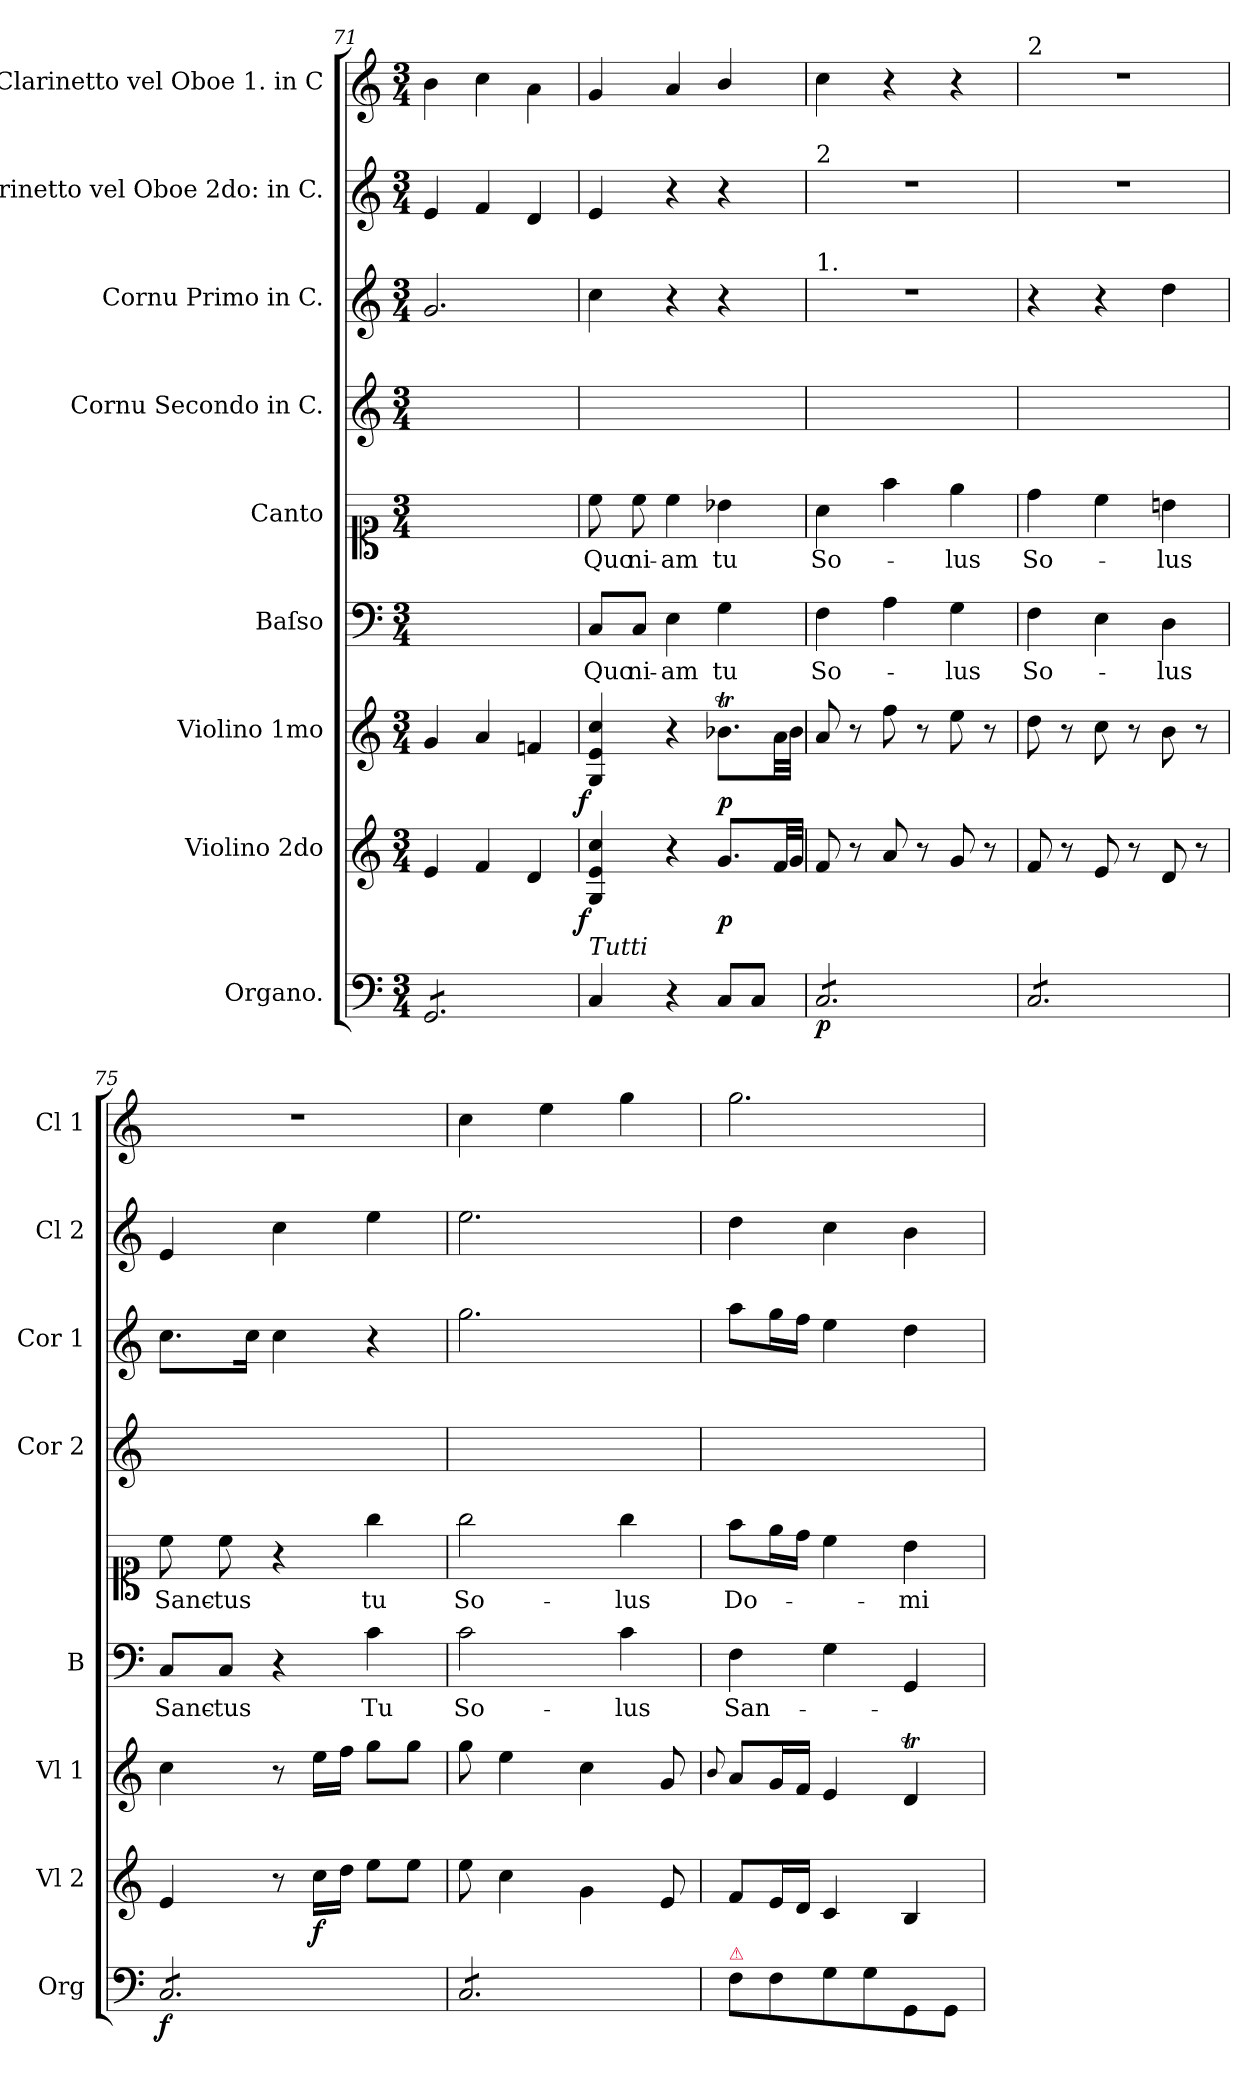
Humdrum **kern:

**kern	**dynam	**kern	**dynam	**kern	**dynam	**kern	**text	**kern	**text	**kern	**kern	**kern	**kern
*part9	*part9	*part8	*part8	*part7	*part7	*part6	*part6	*part5	*part5	*part4	*part3	*part2	*part1
*staff9	*staff9	*staff8	*staff8	*staff7	*staff7	*staff6	*staff6	*staff5	*staff5	*staff4	*staff3	*staff2	*staff1
*I"Organo.	*	*I"Violino 2do	*	*I"Violino 1mo	*	*I"Baſso	*	*I"Canto	*	*I"Cornu Secondo in C.	*I"Cornu Primo in C.	*I"Clarinetto vel Oboe 2do: in C.	*I"Clarinetto vel Oboe 1. in C
*I'Org	*	*I'Vl 2	*	*I'Vl 1	*	*I'B	*	*	*	*I'Cor 2	*I'Cor 1	*I'Cl 2	*I'Cl 1
*clefF4	*	*clefG2	*	*clefG2	*	*clefF4	*	*clefC1	*	*clefG2	*clefG2	*clefG2	*clefG2
*k[]	*	*k[]	*	*k[]	*	*k[]	*	*k[]	*	*k[]	*k[]	*k[]	*k[]
*M3/4	*	*M3/4	*	*M3/4	*	*M3/4	*	*M3/4	*	*M3/4	*M3/4	*M3/4	*M3/4
=71	=71	=71	=71	=71	=71	=71	=71	=71	=71	=71	=71	=71	=71
*tremolo	*	*	*	*	*	*	*	*	*	*	*	*	*
8GG/L	.	4e/	.	4g/	.	2.ryy	.	2.ryy	.	2.ryy	2.g/	4e/	4b\
8GG/	.	.	.	.	.	.	.	.	.	.	.	.	.
8GG/	.	4f/	.	4a/	.	.	.	.	.	.	.	4f/	4cc\
8GG/	.	.	.	.	.	.	.	.	.	.	.	.	.
8GG/	.	4d/	.	4fn/	.	.	.	.	.	.	.	4d/	4a\
8GG/J	.	.	.	.	.	.	.	.	.	.	.	.	.
*Xtremolo	*	*	*	*	*	*	*	*	*	*	*	*	*
=72	=72	=72	=72	=72	=72	=72	=72	=72	=72	=72	=72	=72	=72
!LO:TX:a:i:t=Tutti	!	!	!	!	!	!	!	!	!	!	!	!	!
!	!	!	!LO:DY:rj	!	!LO:DY:b:rj	!	!	!	!	!	!	!	!
4C/	.	4G/ 4e/ 4cc/	f.	4G/ 4e/ 4cc/	f	8C/L	Quo-	8cc\	Quo-	2.ryy	4cc\	4e/	4g/
.	.	.	.	.	.	8C/J	-ni-	8cc\	-ni-	.	.	.	.
4r	.	4r	.	4r	.	4E\	-am	4cc\	-am	.	4r	4r	4a/
!	!	!	!	!	!LO:DY:b	!	!	!	!	!	!	!	!
8C/L	.	8.g/L	p	8.b-XT\L	p	4G\	tu	4b-X\	tu	.	4r	4r	4b/
8C/J	.	.	.	.	.	.	.	.	.	.	.	.	.
.	.	32f/LL	.	32a\LL	.	.	.	.	.	.	.	.	.
.	.	32g/JJJ	.	32b-\JJJ	.	.	.	.	.	.	.	.	.
=73	=73	=73	=73	=73	=73	=73	=73	=73	=73	=73	=73	=73	=73
!	!	!	!	!	!	!	!	!	!	!	!	!LO:TX:a:t=2	!
!	!	!	!	!	!	!	!	!	!	!	!LO:TX:a:t=1.	!	!
*tremolo	*	*	*	*	*	*	*	*	*	*	*	*	*
8C/L	p	8f/	.	8a/	.	4F\	So-	4a\	So-	2.ryy	2.r	2.r	4cc\
8C/	.	8r	.	8r	.	.	.	.	.	.	.	.	.
8C/	.	8a/	.	8ff\	.	4A\	.	4ff\	.	.	.	.	4r
8C/	.	8r	.	8r	.	.	.	.	.	.	.	.	.
8C/	.	8g/	.	8ee\	.	4G\	-lus	4ee\	-lus	.	.	.	4r
8C/J	.	8r	.	8r	.	.	.	.	.	.	.	.	.
=74	=74	=74	=74	=74	=74	=74	=74	=74	=74	=74	=74	=74	=74
!	!	!	!	!	!	!	!	!	!	!	!	!	!LO:TX:a:t=2
8C/L	.	8f/	.	8dd\	.	4F\	So-	4dd\	So-	2.ryy	4r	2.r	2.r
8C/	.	8r	.	8r	.	.	.	.	.	.	.	.	.
8C/	.	8e/	.	8cc\	.	4E\	.	4cc\	.	.	4r	.	.
8C/	.	8r	.	8r	.	.	.	.	.	.	.	.	.
8C/	.	8d/	.	8b\	.	4D\	-lus	4bn\	-lus	.	4dd\	.	.
8C/J	.	8r	.	8r	.	.	.	.	.	.	.	.	.
=75	=75	=75	=75	=75	=75	=75	=75	=75	=75	=75	=75	=75	=75
8C/L	f	4e/	.	4cc\	.	8C/L	Sanc-	8cc\	Sanc-	2.ryy	8.cc\L	4e/	2.r
8C/	.	.	.	.	.	8C/J	-tus	8cc\	-tus	.	.	.	.
.	.	.	.	.	.	.	.	.	.	.	16cc\Jk	.	.
8C/	.	8r	.	8r	.	4r	.	4r	.	.	4cc\	4cc\	.
8C/	.	16cc\LL	f	16ee\LL	.	.	.	.	.	.	.	.	.
.	.	16dd\JJ	.	16ff\JJ	.	.	.	.	.	.	.	.	.
8C/	.	8ee\L	.	8gg\L	.	4c\	Tu	4gg\	tu	.	4r	4ee\	.
8C/J	.	8ee\J	.	8gg\J	.	.	.	.	.	.	.	.	.
=76	=76	=76	=76	=76	=76	=76	=76	=76	=76	=76	=76	=76	=76
8C/L	.	8ee\	.	8gg\	.	2c\	So-	2gg\	So-	2.ryy	2.gg\	2.ee\	4cc\
8C/	.	4cc\	.	4ee\	.	.	.	.	.	.	.	.	.
8C/	.	.	.	.	.	.	.	.	.	.	.	.	4ee\
8C/	.	4g\	.	4cc\	.	.	.	.	.	.	.	.	.
8C/	.	.	.	.	.	4c\	-lus	4gg\	-lus	.	.	.	4gg\
8C/J	.	8e/	.	8g/	.	.	.	.	.	.	.	.	.
*Xtremolo	*	*	*	*	*	*	*	*	*	*	*	*	*
=77	=77	=77	=77	=77	=77	=77	=77	=77	=77	=77	=77	=77	=77
.	.	.	.	8qqb/	.	.	.	.	.	.	.	.	.
!LO:TX:a:color=crimson:t=⚠	!	!	!	!	!	!	!	!	!	!	!	!	!
8F\L	.	8f/L	.	8a/L	.	4F\	San-	8ff\L	Do-	2.ryy	8aa\L	4dd\	2.gg\
8F\	.	16e/L	.	16g/L	.	.	.	16ee\L	.	.	16gg\L	.	.
.	.	16d/JJ	.	16f/JJ	.	.	.	16dd\JJ	.	.	16ff\JJ	.	.
8G\	.	4c/	.	4e/	.	4G\	.	4cc\	.	.	4ee\	4cc\	.
8G\	.	.	.	.	.	.	.	.	.	.	.	.	.
8GG/	.	4B/	.	4dT/	.	4GG/	.	4b\	-mi-	.	4dd\	4b\	.
8GG/J	.	.	.	.	.	.	.	.	.	.	.	.	.
=	=	=	=	=	=	=	=	=	=	=	=	=	=
*-	*-	*-	*-	*-	*-	*-	*-	*-	*-	*-	*-	*-	*-
